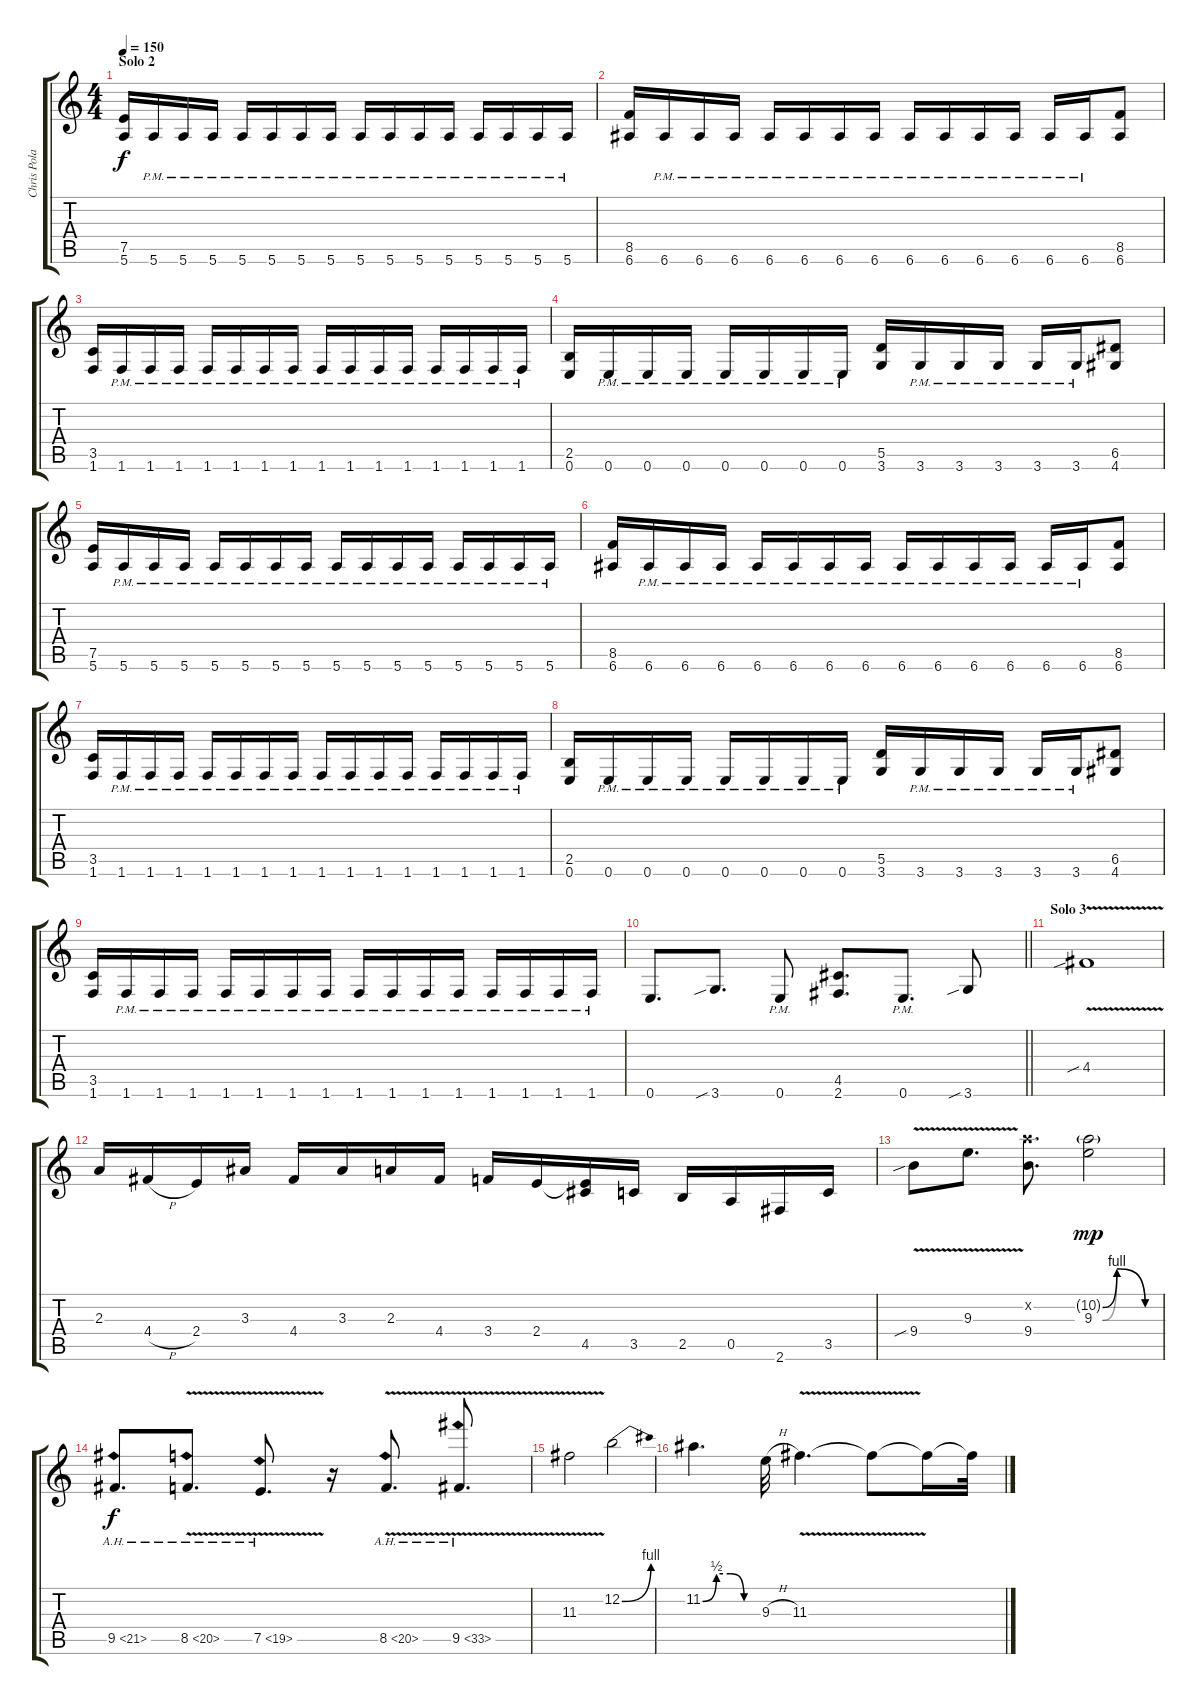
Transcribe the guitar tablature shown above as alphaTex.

\track ("Chris Poland" "Chris Pola") {instrument distortionguitar}
\staff {score tabs}
\tuning (E4 B3 G3 D3 A2 E2) {hide}
\ts (4 4)
\section ("" "Solo 2")
\tempo 150
\clef g2
\ks c
(7.5 5.6).16{dy f} 5.6{pm}.16 5.6{pm}.16 5.6{pm}.16 5.6{pm}.16 5.6{pm}.16 5.6{pm}.16 5.6{pm}.16 5.6{pm}.16 5.6{pm}.16 5.6{pm}.16 5.6{pm}.16 5.6{pm}.16 5.6{pm}.16 5.6{pm}.16 5.6{pm}.16 |
(8.5 6.6).16 6.6{pm}.16 6.6{pm}.16 6.6{pm}.16 6.6{pm}.16 6.6{pm}.16 6.6{pm}.16 6.6{pm}.16 6.6{pm}.16 6.6{pm}.16 6.6{pm}.16 6.6{pm}.16 6.6{pm}.16 6.6{pm}.16 (8.5 6.6).8 |
(3.5 1.6).16 1.6{pm}.16 1.6{pm}.16 1.6{pm}.16 1.6{pm}.16 1.6{pm}.16 1.6{pm}.16 1.6{pm}.16 1.6{pm}.16 1.6{pm}.16 1.6{pm}.16 1.6{pm}.16 1.6{pm}.16 1.6{pm}.16 1.6{pm}.16 1.6{pm}.16 |
(2.5 0.6).16 0.6{pm}.16 0.6{pm}.16 0.6{pm}.16 0.6{pm}.16 0.6{pm}.16 0.6{pm}.16 0.6{pm}.16 (5.5 3.6).16 3.6{pm}.16 3.6{pm}.16 3.6{pm}.16 3.6{pm}.16 3.6{pm}.16 (6.5 4.6).8 |
(7.5 5.6).16 5.6{pm}.16 5.6{pm}.16 5.6{pm}.16 5.6{pm}.16 5.6{pm}.16 5.6{pm}.16 5.6{pm}.16 5.6{pm}.16 5.6{pm}.16 5.6{pm}.16 5.6{pm}.16 5.6{pm}.16 5.6{pm}.16 5.6{pm}.16 5.6{pm}.16 |
(8.5 6.6).16 6.6{pm}.16 6.6{pm}.16 6.6{pm}.16 6.6{pm}.16 6.6{pm}.16 6.6{pm}.16 6.6{pm}.16 6.6{pm}.16 6.6{pm}.16 6.6{pm}.16 6.6{pm}.16 6.6{pm}.16 6.6{pm}.16 (8.5 6.6).8 |
(3.5 1.6).16 1.6{pm}.16 1.6{pm}.16 1.6{pm}.16 1.6{pm}.16 1.6{pm}.16 1.6{pm}.16 1.6{pm}.16 1.6{pm}.16 1.6{pm}.16 1.6{pm}.16 1.6{pm}.16 1.6{pm}.16 1.6{pm}.16 1.6{pm}.16 1.6{pm}.16 |
(2.5 0.6).16 0.6{pm}.16 0.6{pm}.16 0.6{pm}.16 0.6{pm}.16 0.6{pm}.16 0.6{pm}.16 0.6{pm}.16 (5.5 3.6).16 3.6{pm}.16 3.6{pm}.16 3.6{pm}.16 3.6{pm}.16 3.6{pm}.16 (6.5 4.6).8 |
(3.5 1.6).16 1.6{pm}.16 1.6{pm}.16 1.6{pm}.16 1.6{pm}.16 1.6{pm}.16 1.6{pm}.16 1.6{pm}.16 1.6{pm}.16 1.6{pm}.16 1.6{pm}.16 1.6{pm}.16 1.6{pm}.16 1.6{pm}.16 1.6{pm}.16 1.6{pm}.16 |
\barLineRight lightlight
0.6.8{d} 3.6{sib}.8{d} 0.6{pm}.8 (4.5 2.6).8{d} 0.6{pm}.8{d} 3.6{sib}.8 |
\section ("" "Solo 3")
4.4{v sib}.1 |
2.3.16 4.4{h}.16 2.4.16 3.3.16 4.4.16 3.3.16 2.3.16 4.4.16 3.4.16 2.4.16 (2.4{t} 4.5).16 3.5.16 2.5.16 0.5.16 2.6.16 3.5.16 |
9.4{v sib}.8 9.3{v}.8{d} (10.2{x} 9.4).8{d} (10.2{be (custom 0 0 15 4 45 0 60 0) g} 9.3{be (custom 0 0 15 4 45 0 60 0)}).2{dy mp} |
9.5{ah 12}.8{d dy f} 8.5{ah 12 v}.8{d} 7.5{ah 12 v}.8{d} r.16 8.5{ah 12 v}.8{d} 9.5{ah 24 v}.8{d} |
11.3{v}.2 12.2{be (bend 0 0 60 4)}.2 |
11.2{be (custom 0 0 15 2 30 2 45 0 60 0)}.4{d} 9.3{h}.32 11.3{v}.4{d} 11.3{t}.8 11.3{t}.16 11.3{t}.32
